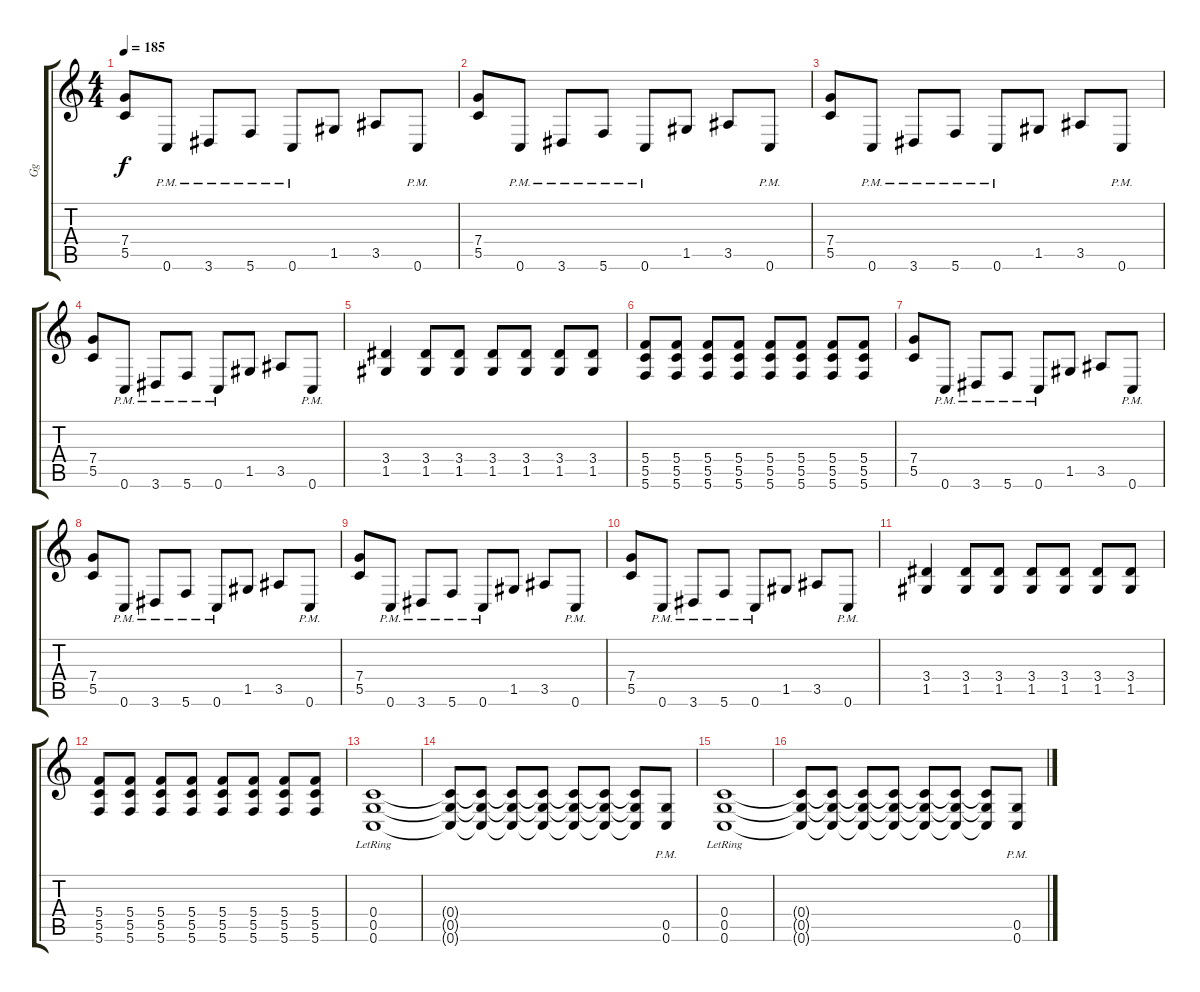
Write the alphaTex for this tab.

\track ("Gg" "Gg") {instrument distortionguitar}
\staff {score tabs}
\tuning (D4 A3 F3 C3 G2 C2) {hide}
\ts (4 4)
\tempo 185
\clef g2
\ks c
(7.4 5.5).8{dy f} 0.6{pm}.8 3.6{pm}.8 5.6{pm}.8 0.6{pm}.8 1.5.8 3.5.8 0.6{pm}.8 |
(7.4 5.5).8 0.6{pm}.8 3.6{pm}.8 5.6{pm}.8 0.6{pm}.8 1.5.8 3.5.8 0.6{pm}.8 |
(7.4 5.5).8 0.6{pm}.8 3.6{pm}.8 5.6{pm}.8 0.6{pm}.8 1.5.8 3.5.8 0.6{pm}.8 |
(7.4 5.5).8 0.6{pm}.8 3.6{pm}.8 5.6{pm}.8 0.6{pm}.8 1.5.8 3.5.8 0.6{pm}.8 |
(3.4 1.5).4 (3.4 1.5).8 (3.4 1.5).8 (3.4 1.5).8 (3.4 1.5).8 (3.4 1.5).8 (3.4 1.5).8 |
(5.4 5.5 5.6).8 (5.4 5.5 5.6).8 (5.4 5.5 5.6).8 (5.4 5.5 5.6).8 (5.4 5.5 5.6).8 (5.4 5.5 5.6).8 (5.4 5.5 5.6).8 (5.4 5.5 5.6).8 |
(7.4 5.5).8 0.6{pm}.8 3.6{pm}.8 5.6{pm}.8 0.6{pm}.8 1.5.8 3.5.8 0.6{pm}.8 |
(7.4 5.5).8 0.6{pm}.8 3.6{pm}.8 5.6{pm}.8 0.6{pm}.8 1.5.8 3.5.8 0.6{pm}.8 |
(7.4 5.5).8 0.6{pm}.8 3.6{pm}.8 5.6{pm}.8 0.6{pm}.8 1.5.8 3.5.8 0.6{pm}.8 |
(7.4 5.5).8 0.6{pm}.8 3.6{pm}.8 5.6{pm}.8 0.6{pm}.8 1.5.8 3.5.8 0.6{pm}.8 |
(3.4 1.5).4 (3.4 1.5).8 (3.4 1.5).8 (3.4 1.5).8 (3.4 1.5).8 (3.4 1.5).8 (3.4 1.5).8 |
(5.4 5.5 5.6).8 (5.4 5.5 5.6).8 (5.4 5.5 5.6).8 (5.4 5.5 5.6).8 (5.4 5.5 5.6).8 (5.4 5.5 5.6).8 (5.4 5.5 5.6).8 (5.4 5.5 5.6).8 |
(0.4{lr} 0.5{lr} 0.6{lr}).1 |
(0.4{t} 0.5{t} 0.6{t}).8 (0.4{t} 0.5{t} 0.6{t}).8 (0.4{t} 0.5{t} 0.6{t}).8 (0.4{t} 0.5{t} 0.6{t}).8 (0.4{t} 0.5{t} 0.6{t}).8 (0.4{t} 0.5{t} 0.6{t}).8 (0.4{t} 0.5{t} 0.6{t}).8 (0.5{pm} 0.6{pm}).8 |
(0.4{lr} 0.5{lr} 0.6{lr}).1 |
(0.4{t} 0.5{t} 0.6{t}).8 (0.4{t} 0.5{t} 0.6{t}).8 (0.4{t} 0.5{t} 0.6{t}).8 (0.4{t} 0.5{t} 0.6{t}).8 (0.4{t} 0.5{t} 0.6{t}).8 (0.4{t} 0.5{t} 0.6{t}).8 (0.4{t} 0.5{t} 0.6{t}).8 (0.5{pm} 0.6{pm}).8
